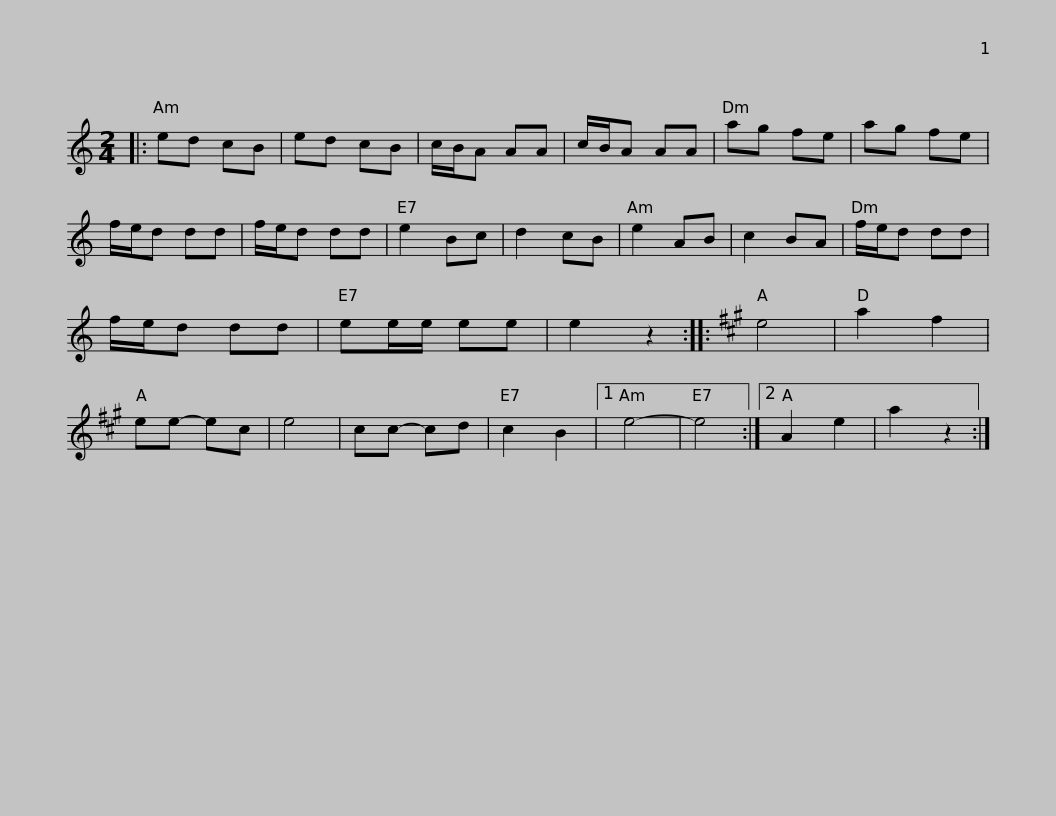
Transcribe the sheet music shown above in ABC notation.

X:1
L:1/8
M:2/4
I:linebreak $
K:C
V:1 treble
V:1
|: ed cB | ed cB | c/B/A AA | c/B/A AA | ag fe | %5
 ag fe | f/e/d dd | f/e/d dd | e2 Bc | d2 cB |$ %10
 e2 AB | c2 BA | f/e/d dd | f/e/d dd | ee/e/ ee | %15
 e2 z2 ::[K:A] e4 | a2 f2 | ee- ec | e4 | %20
 cc- cd | c2 B2 |1$ e4- | e4 :|2 A2 e2 | %25
 a2 z2 :| %26
